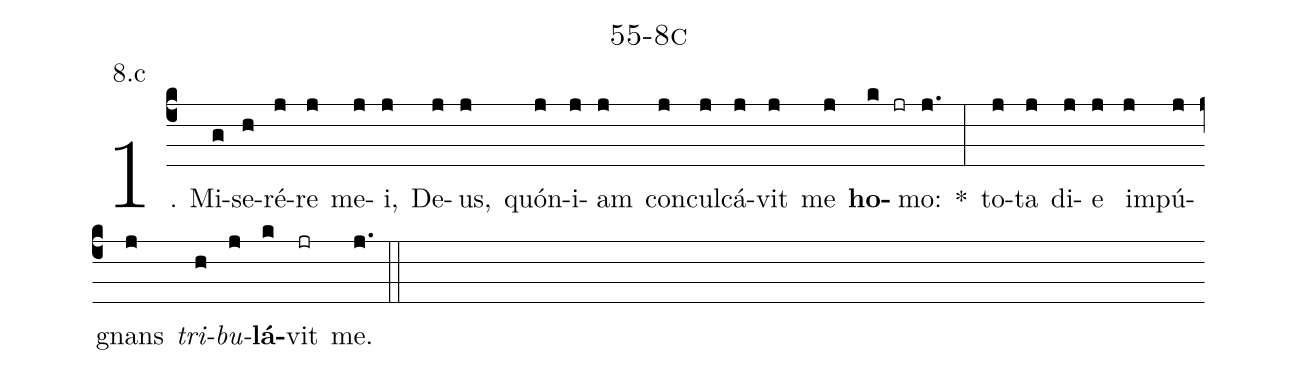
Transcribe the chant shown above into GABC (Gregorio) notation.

name: 55-8c;
annotation: 8.c;
%%
(c4)1. Mi(g)se(h)ré(j)re(j) me(j)i,(j) De(j)us,(j) quón(j)i(j)am(j) con(j)cul(j)cá(j)vit(j) me(j) <b>ho</b>(k jr)mo:(j.) *(:) to(j)ta(j) di(j)e(j) im(j)pú(j)gnans(j) <i>tri</i>(h)<i>bu</i>(j)<b>lá</b>(k)vit(jr) me.(j.) (::)
